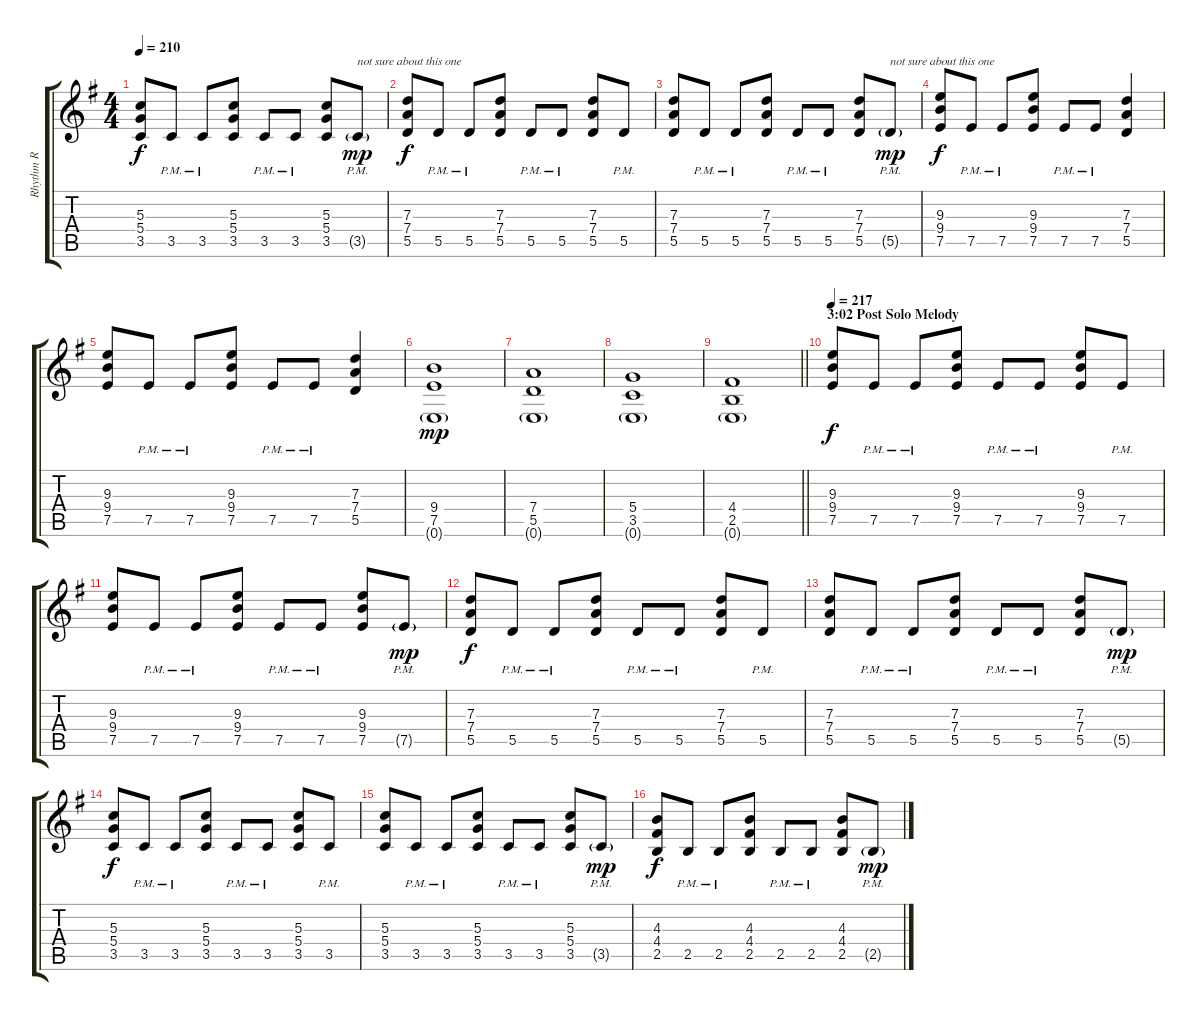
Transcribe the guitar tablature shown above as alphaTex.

\track ("Rhythm R" "Rhythm R") {instrument distortionguitar}
\staff {score tabs}
\tuning (E4 B3 G3 D3 A2 E2) {hide}
\ts (4 4)
\tempo 210
\clef g2
\ks g
(5.3 5.4 3.5).8{dy f} 3.5{pm}.8 3.5{pm}.8 (5.3 5.4 3.5).8 3.5{pm}.8 3.5{pm}.8 (5.3 5.4 3.5).8 3.5{g pm}.8{txt "not sure about this one" dy mp} |
(7.3 7.4 5.5).8{dy f} 5.5{pm}.8 5.5{pm}.8 (7.3 7.4 5.5).8 5.5{pm}.8 5.5{pm}.8 (7.3 7.4 5.5).8 5.5{pm}.8 |
(7.3 7.4 5.5).8 5.5{pm}.8 5.5{pm}.8 (7.3 7.4 5.5).8 5.5{pm}.8 5.5{pm}.8 (7.3 7.4 5.5).8 5.5{g pm}.8{txt "not sure about this one" dy mp} |
(9.3 9.4 7.5).8{dy f} 7.5{pm}.8 7.5{pm}.8 (9.3 9.4 7.5).8 7.5{pm}.8 7.5{pm}.8 (7.3 7.4 5.5).4 |
(9.3 9.4 7.5).8 7.5{pm}.8 7.5{pm}.8 (9.3 9.4 7.5).8 7.5{pm}.8 7.5{pm}.8 (7.3 7.4 5.5).4 |
(9.4 7.5 0.6{g}).1{dy mp} |
(7.4 5.5 0.6{g}).1 |
(5.4 3.5 0.6{g}).1 |
\barLineRight lightlight
(4.4 2.5 0.6{g}).1 |
\section ("" "3:02 Post Solo Melody")
\tempo 217
(9.3 9.4 7.5).8{dy f balance 13} 7.5{pm}.8 7.5{pm}.8 (9.3 9.4 7.5).8 7.5{pm}.8 7.5{pm}.8 (9.3 9.4 7.5).8 7.5{pm}.8 |
(9.3 9.4 7.5).8 7.5{pm}.8 7.5{pm}.8 (9.3 9.4 7.5).8 7.5{pm}.8 7.5{pm}.8 (9.3 9.4 7.5).8 7.5{g pm}.8{dy mp} |
(7.3 7.4 5.5).8{dy f} 5.5{pm}.8 5.5{pm}.8 (7.3 7.4 5.5).8 5.5{pm}.8 5.5{pm}.8 (7.3 7.4 5.5).8 5.5{pm}.8 |
(7.3 7.4 5.5).8 5.5{pm}.8 5.5{pm}.8 (7.3 7.4 5.5).8 5.5{pm}.8 5.5{pm}.8 (7.3 7.4 5.5).8 5.5{g pm}.8{dy mp} |
(5.3 5.4 3.5).8{dy f} 3.5{pm}.8 3.5{pm}.8 (5.3 5.4 3.5).8 3.5{pm}.8 3.5{pm}.8 (5.3 5.4 3.5).8 3.5{pm}.8 |
(5.3 5.4 3.5).8 3.5{pm}.8 3.5{pm}.8 (5.3 5.4 3.5).8 3.5{pm}.8 3.5{pm}.8 (5.3 5.4 3.5).8 3.5{g pm}.8{dy mp} |
(4.3 4.4 2.5).8{dy f} 2.5{pm}.8 2.5{pm}.8 (4.3 4.4 2.5).8 2.5{pm}.8 2.5{pm}.8 (4.3 4.4 2.5).8 2.5{g pm}.8{dy mp}
